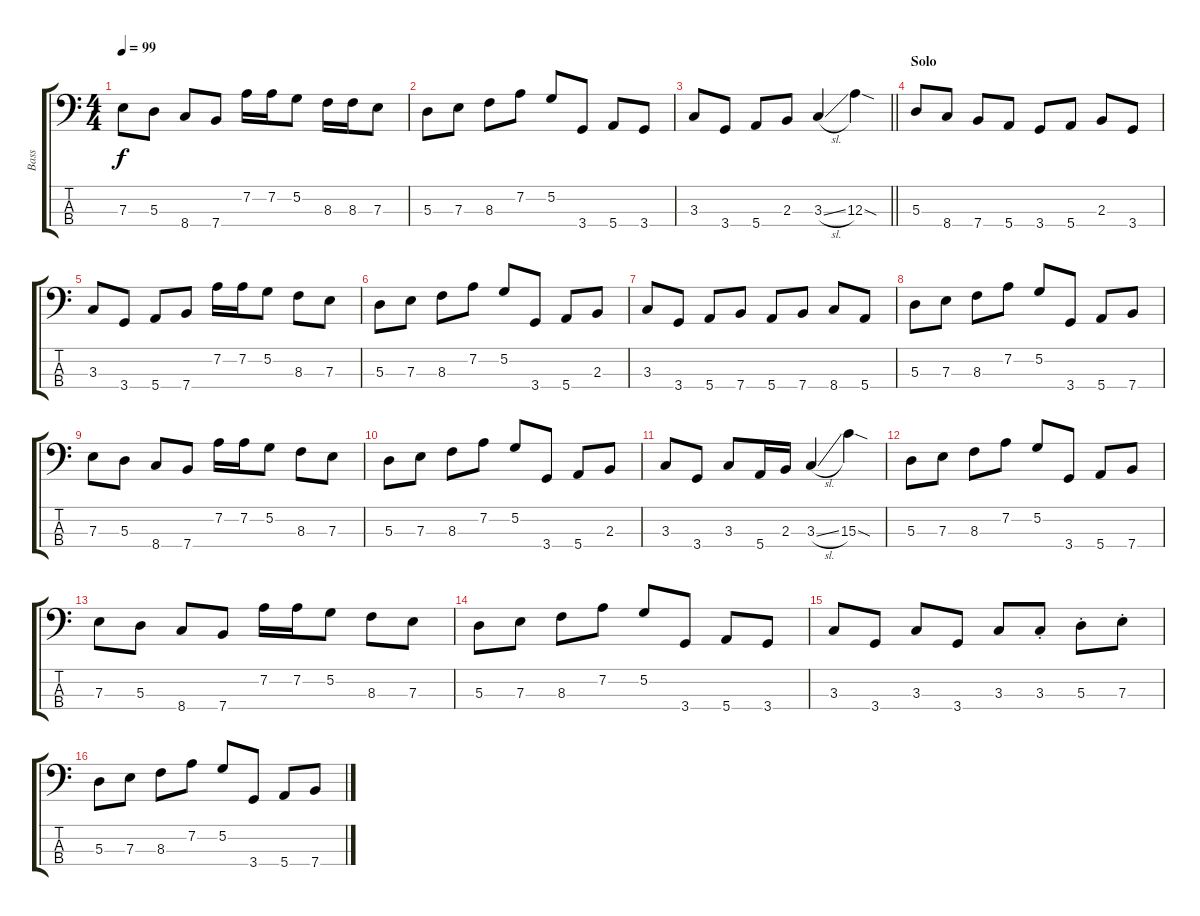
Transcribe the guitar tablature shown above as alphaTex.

\track ("Bass" "Bass") {instrument electricbassfinger}
\staff {score tabs}
\tuning (G2 D2 A1 E1) {hide}
\ts (4 4)
\tempo 99
\clef f4
\ks c
7.3.8{dy f} 5.3.8 8.4.8 7.4.8 7.2.16 7.2.16 5.2.8 8.3.16 8.3.16 7.3.8 |
5.3.8 7.3.8 8.3.8 7.2.8 5.2.8 3.4.8 5.4.8 3.4.8 |
\barLineRight lightlight
3.3.8 3.4.8 5.4.8 2.3.8 3.3{sl}.4 12.3{sod}.4 |
\section ("" "Solo")
5.3.8 8.4.8 7.4.8 5.4.8 3.4.8 5.4.8 2.3.8 3.4.8 |
3.3.8 3.4.8 5.4.8 7.4.8 7.2.16 7.2.16 5.2.8 8.3.8 7.3.8 |
5.3.8 7.3.8 8.3.8 7.2.8 5.2.8 3.4.8 5.4.8 2.3.8 |
3.3.8 3.4.8 5.4.8 7.4.8 5.4.8 7.4.8 8.4.8 5.4.8 |
5.3.8 7.3.8 8.3.8 7.2.8 5.2.8 3.4.8 5.4.8 7.4.8 |
7.3.8 5.3.8 8.4.8 7.4.8 7.2.16 7.2.16 5.2.8 8.3.8 7.3.8 |
5.3.8 7.3.8 8.3.8 7.2.8 5.2.8 3.4.8 5.4.8 2.3.8 |
3.3.8 3.4.8 3.3.8 5.4.16 2.3.16 3.3{sl}.4 15.3{sod}.4 |
5.3.8 7.3.8 8.3.8 7.2.8 5.2.8 3.4.8 5.4.8 7.4.8 |
7.3.8 5.3.8 8.4.8 7.4.8 7.2.16 7.2.16 5.2.8 8.3.8 7.3.8 |
5.3.8 7.3.8 8.3.8 7.2.8 5.2.8 3.4.8 5.4.8 3.4.8 |
3.3.8 3.4.8 3.3.8 3.4.8 3.3.8 3.3{st}.8 5.3{st}.8 7.3{st}.8 |
5.3.8 7.3.8 8.3.8 7.2.8 5.2.8 3.4.8 5.4.8 7.4.8
